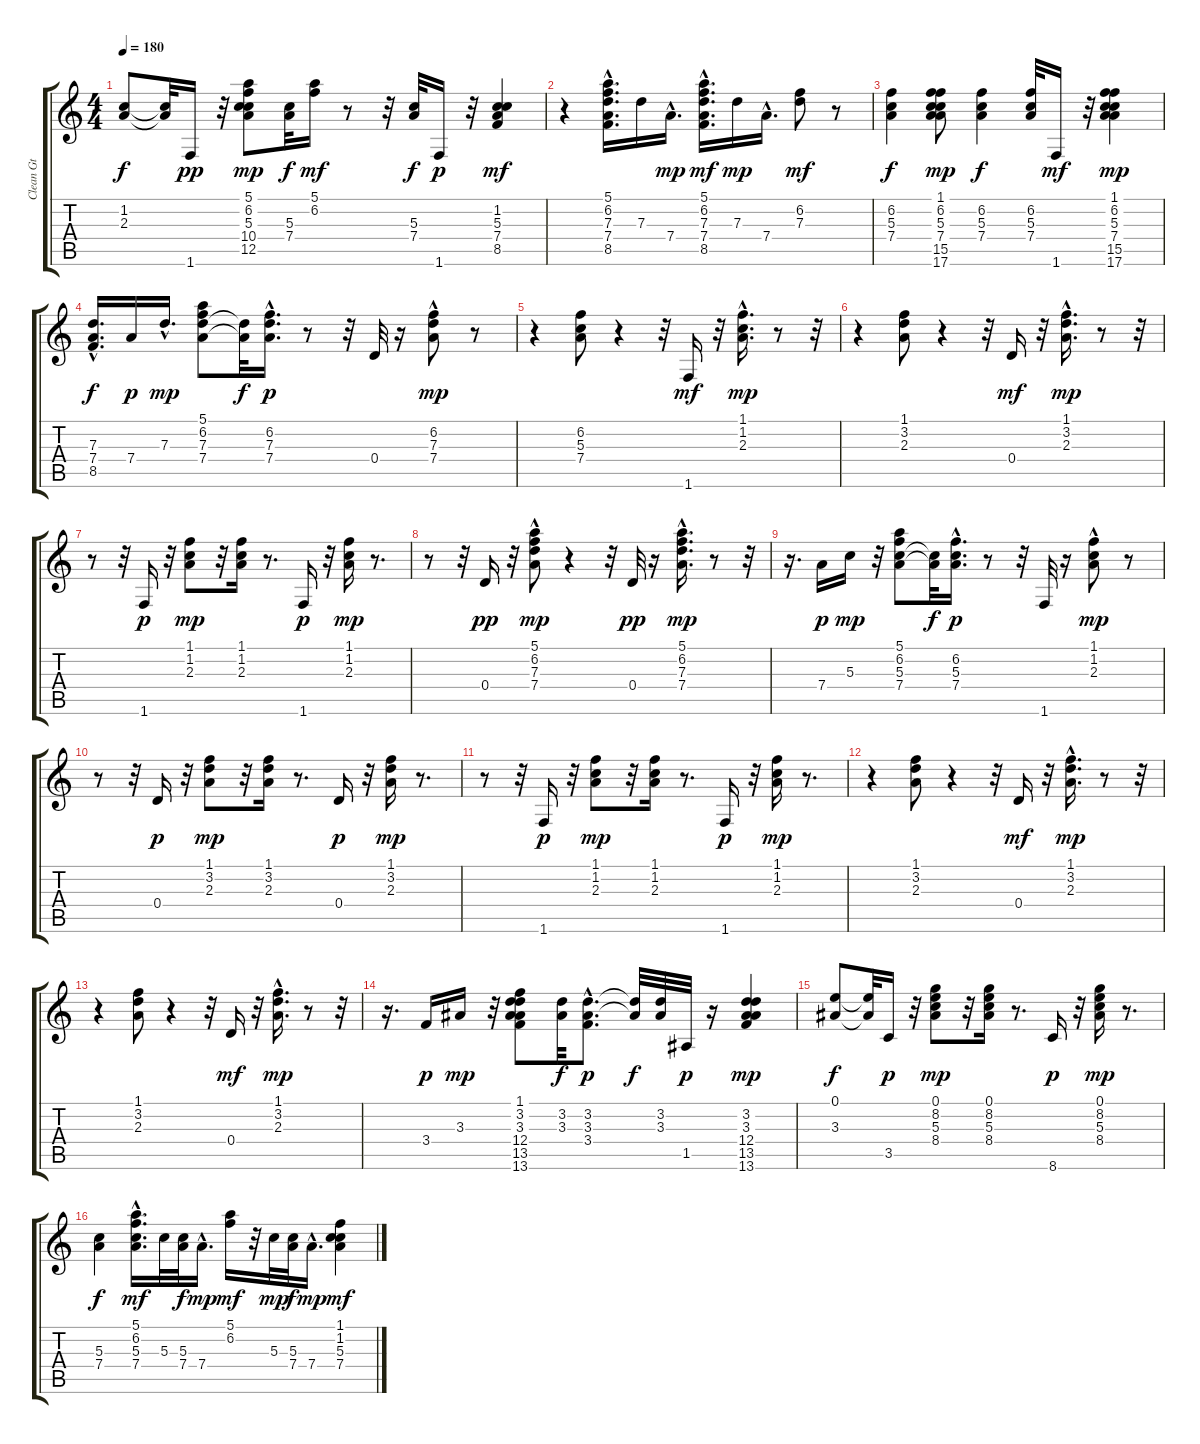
\track ("Clean Gt" "Clean Gt") {instrument electricguitarclean}
\staff {score tabs}
\tuning (E4 B3 G3 D3 A2 E2) {hide}
\ts (4 4)
\tempo 180
\clef g2
\ks c
(1.2 2.3).8{dy f} (1.2{t} 2.3{t}).32 1.6.16{dy pp} r.32 (5.1 6.2 5.3 10.4 12.5).8{dy mp} (5.3 7.4).32{dy f} (5.1 6.2).16{dy mf} r.8 r.32 (5.3 7.4).32{dy f} 1.6.16{dy p} r.32 (1.2 5.3 7.4 8.5).4{dy mf} |
r.4 (5.1 6.2 7.3{hac} 7.4{hac} 8.5).16{d} 7.3.16 7.4{hac}.16{d dy mp} (5.1 6.2 7.3{hac} 7.4{hac} 8.5).16{d dy mf} 7.3.16{dy mp} 7.4{hac}.16{d} (6.2 7.3).8{dy mf} r.8 |
(6.2 5.3 7.4).4{dy f} (1.1 6.2 5.3 7.4 15.5 17.6).8{dy mp} (6.2 5.3 7.4).4{dy f} (6.2 5.3 7.4).32 1.6.16{dy mf} r.32 (1.1 6.2 5.3 7.4 15.5 17.6).4{dy mp} |
(7.3{hac} 7.4{hac} 8.5).16{d dy f} 7.4.16{dy p} 7.3{hac}.16{d dy mp} (5.1 6.2 7.3 7.4).8 (7.3{t} 7.4{t}).32{dy f} (6.2 7.3 7.4{hac}).16{d dy p} r.8 r.32 0.4.32 r.16 (6.2{hac} 7.3 7.4).8{dy mp} r.8 |
r.4 (6.2 5.3 7.4).8 r.4 r.32 1.6.16{dy mf} r.32 (1.1{hac} 1.2{hac} 2.3{hac}).16{d dy mp} r.8 r.32 |
r.4 (1.1 3.2 2.3).8 r.4 r.32 0.4.16{dy mf} r.32 (1.1{hac} 3.2{hac} 2.3{hac}).16{d dy mp} r.8 r.32 |
r.8 r.32 1.6.16{dy p} r.32 (1.1 1.2 2.3).8{dy mp} r.32 (1.1 1.2 2.3).16 r.8{d} 1.6.16{dy p} r.32 (1.1 1.2 2.3).16{dy mp} r.8{d} |
r.8 r.32 0.4.16{dy pp} r.32 (5.1{hac} 6.2 7.3 7.4).8{dy mp} r.4 r.32 0.4.32{dy pp} r.16 (5.1{hac} 6.2{hac} 7.3{hac} 7.4{hac}).16{d dy mp} r.8 r.32 |
r.16{d} 7.4.16{dy p} 5.3.16{dy mp} r.32 (5.1 6.2 5.3 7.4).8 (5.3{t} 7.4{t}).32{dy f} (6.2 5.3 7.4{hac}).16{d dy p} r.8 r.32 1.6.32 r.16 (1.1{hac} 1.2 2.3).8{dy mp} r.8 |
r.8 r.32 0.4.16{dy p} r.32 (1.1 3.2 2.3).8{dy mp} r.32 (1.1 3.2 2.3).16 r.8{d} 0.4.16{dy p} r.32 (1.1 3.2 2.3).16{dy mp} r.8{d} |
r.8 r.32 1.6.16{dy p} r.32 (1.1 1.2 2.3).8{dy mp} r.32 (1.1 1.2 2.3).16 r.8{d} 1.6.16{dy p} r.32 (1.1 1.2 2.3).16{dy mp} r.8{d} |
r.4 (1.1 3.2 2.3).8 r.4 r.32 0.4.16{dy mf} r.32 (1.1{hac} 3.2{hac} 2.3{hac}).16{d dy mp} r.8 r.32 |
r.4 (1.1 3.2 2.3).8 r.4 r.32 0.4.16{dy mf} r.32 (1.1{hac} 3.2{hac} 2.3{hac}).16{d dy mp} r.8 r.32 |
r.16{d} 3.4.16{dy p} 3.3.16{dy mp} r.32 (1.1 3.2 3.3 12.4 13.5 13.6).8 (3.2 3.3).32{dy f} (3.2{hac} 3.3{hac} 3.4{hac}).8{d dy p} (3.2{t} 3.3{t}).32{dy f} (3.2 3.3).32 1.5.32{dy p} r.16 (3.2 3.3 12.4 13.5 13.6).4{dy mp} |
(0.1 3.3).8{dy f} (0.1{t} 3.3{t}).32 3.5.16{dy p} r.32 (0.1 8.2 5.3 8.4).8{dy mp} r.32 (0.1 8.2 5.3 8.4).16 r.8{d} 8.6.16{dy p} r.32 (0.1 8.2 5.3 8.4).16{dy mp} r.8{d} |
(5.3 7.4).4{dy f} (5.1 6.2 5.3{hac} 7.4).16{d dy mf} 5.3.32 (5.3 7.4).32{dy f} 7.4{hac}.16{d dy mp} (5.1 6.2).16{dy mf} r.32 5.3.32{dy mp} (5.3 7.4).32{dy f} 7.4{hac}.16{d dy mp} (1.1 1.2 5.3 7.4).4{dy mf}
